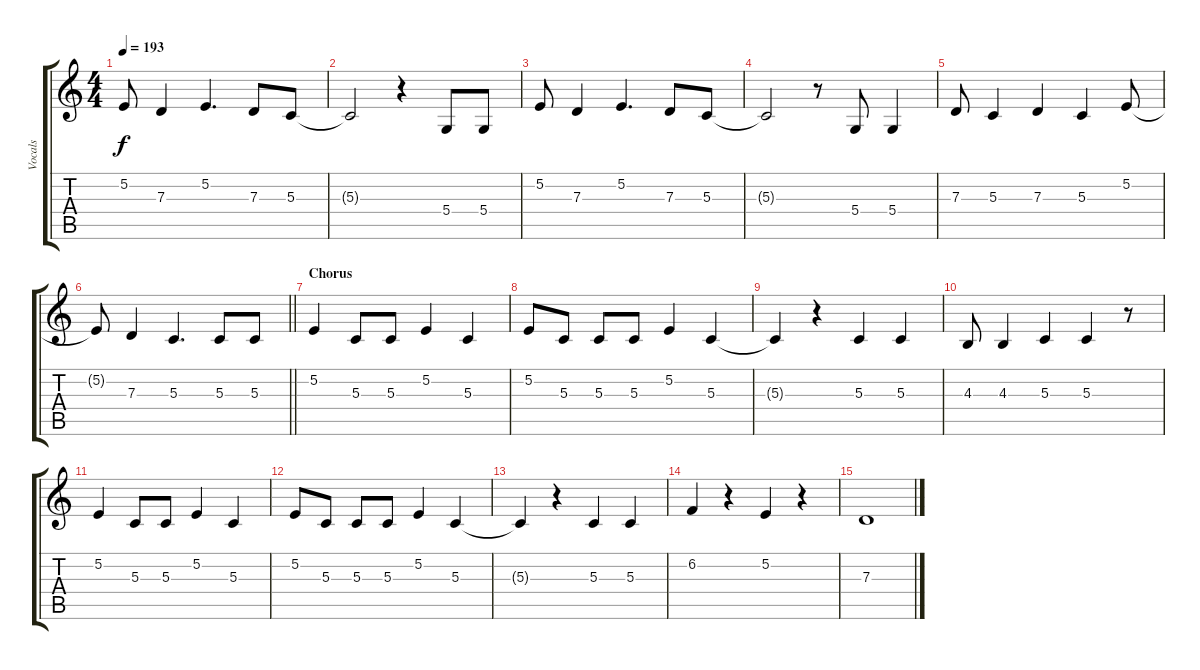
\track ("Vocals" "Vocals") {instrument altosax}
\staff {score tabs}
\tuning (E4 B3 G3 D3 A2 E2) {hide}
\ts (4 4)
\tempo 193
\clef g2
\ks c
5.2.8{dy f} 7.3.4 5.2.4{d} 7.3.8 5.3.8 |
5.3{t}.2 r.4 5.4.8 5.4.8 |
5.2.8 7.3.4 5.2.4{d} 7.3.8 5.3.8 |
5.3{t}.2 r.8 5.4.8 5.4.4 |
7.3.8 5.3.4 7.3.4 5.3.4 5.2.8 |
\barLineRight lightlight
5.2{t}.8 7.3.4 5.3.4{d} 5.3.8 5.3.8 |
\section ("" "Chorus")
5.2.4 5.3.8 5.3.8 5.2.4 5.3.4 |
5.2.8 5.3.8 5.3.8 5.3.8 5.2.4 5.3.4 |
5.3{t}.4 r.4 5.3.4 5.3.4 |
4.3.8 4.3.4 5.3.4 5.3.4 r.8 |
5.2.4 5.3.8 5.3.8 5.2.4 5.3.4 |
5.2.8 5.3.8 5.3.8 5.3.8 5.2.4 5.3.4 |
5.3{t}.4 r.4 5.3.4 5.3.4 |
6.2.4 r.4 5.2.4 r.4 |
7.3.1
